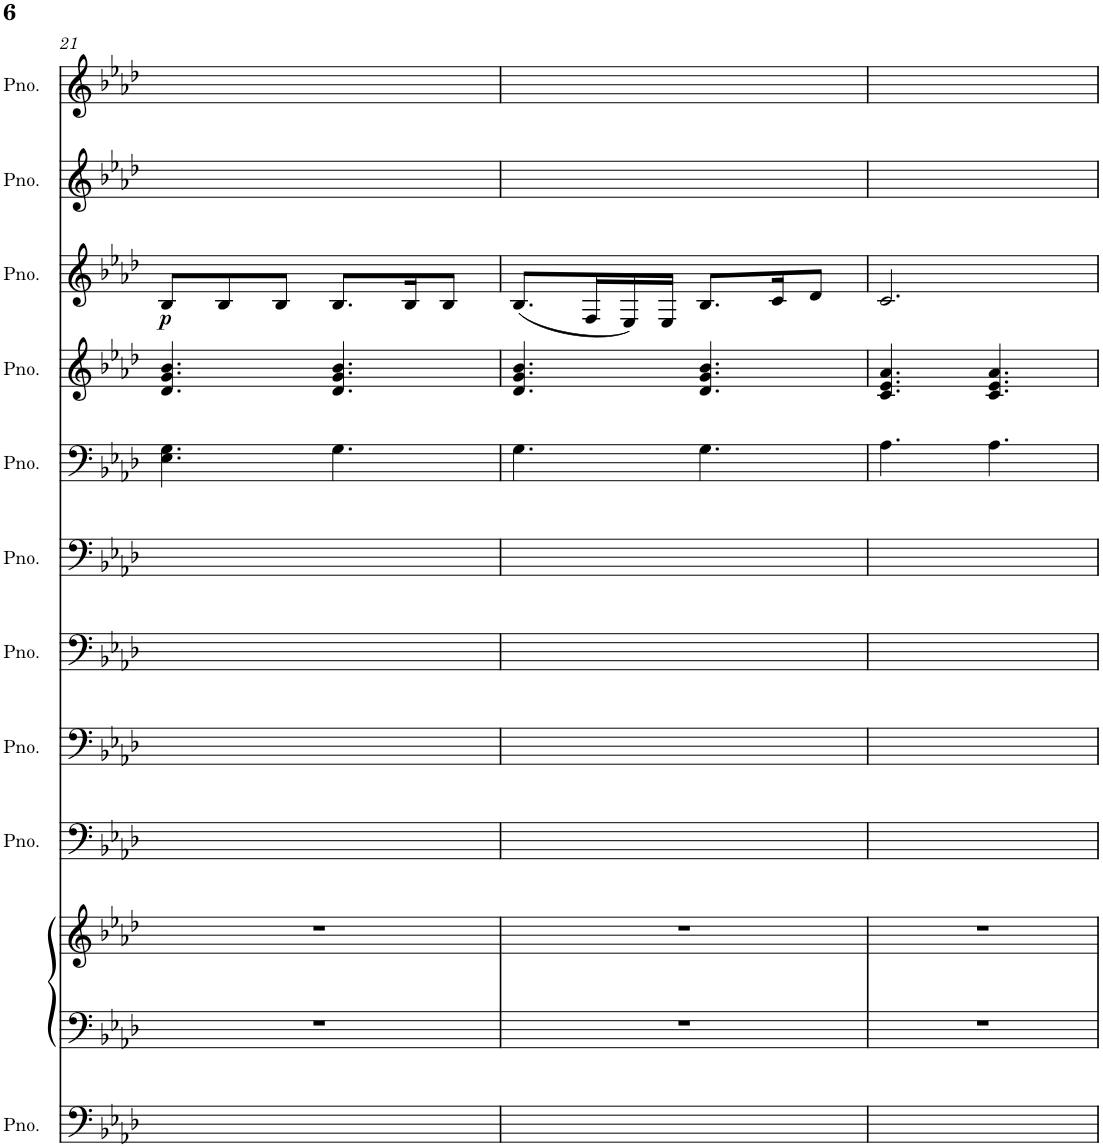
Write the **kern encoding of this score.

**kern	**kern	**kern	**kern	**kern	**kern	**kern	**kern	**kern	**kern	**dynam	**kern	**kern
*part11	*part10	*part10	*part9	*part8	*part7	*part6	*part5	*part4	*part3	*part3	*part2	*part1
*staff12	*staff11	*staff10	*staff9	*staff8	*staff7	*staff6	*staff5	*staff4	*staff3	*staff3	*staff2	*staff1
*I"Piano	*I"Piano	*	*I"Piano	*I"Piano	*I"Piano	*I"Piano	*I"Piano	*I"Piano	*I"Piano	*	*I"Piano	*I"Piano
*I'Pno.	*I'Pno	*	*I'Pno.	*I'Pno.	*I'Pno.	*I'Pno.	*I'Pno.	*I'Pno.	*I'Pno.	*	*I'Pno.	*I'Pno.
!!LO:PB:g=z
*clefF4	*clefF4	*clefG2	*clefF4	*clefF4	*clefF4	*clefF4	*clefF4	*clefG2	*clefG2	*	*clefG2	*clefG2
*k[b-e-a-d-]	*k[b-e-a-d-]	*k[b-e-a-d-]	*k[b-e-a-d-]	*k[b-e-a-d-]	*k[b-e-a-d-]	*k[b-e-a-d-]	*k[b-e-a-d-]	*k[b-e-a-d-]	*k[b-e-a-d-]	*	*k[b-e-a-d-]	*k[b-e-a-d-]
*M6/8	*M6/8	*M6/8	*M6/8	*M6/8	*M6/8	*M6/8	*M6/8	*M6/8	*M6/8	*	*M6/8	*M6/8
=21	=21	=21	=21	=21	=21	=21	=21	=21	=21	=21	=21	=21
!	!	!	!	!	!	!	!	!	!	!LO:DY:b	!	!
2.ryy	2.r	2.r	2.ryy	2.ryy	2.ryy	2.ryy	4.E-\ 4.G\	4.d-/ 4.g/ 4.b-/	8B-/L	p	2.ryy	2.ryy
.	.	.	.	.	.	.	.	.	8B-/	.	.	.
.	.	.	.	.	.	.	.	.	8B-/J	.	.	.
.	.	.	.	.	.	.	4.G\	4.d-/ 4.g/ 4.b-/	8.B-/L	.	.	.
.	.	.	.	.	.	.	.	.	16B-/K	.	.	.
.	.	.	.	.	.	.	.	.	8B-/J	.	.	.
=22	=22	=22	=22	=22	=22	=22	=22	=22	=22	=22	=22	=22
2.ryy	2.r	2.r	2.ryy	2.ryy	2.ryy	2.ryy	4.G\	4.d-/ 4.g/ 4.b-/	(<8.B-/L	.	2.ryy	2.ryy
.	.	.	.	.	.	.	.	.	16F/L	.	.	.
.	.	.	.	.	.	.	.	.	16E-/)	.	.	.
.	.	.	.	.	.	.	.	.	16E-/JJ	.	.	.
.	.	.	.	.	.	.	4.G\	4.d-/ 4.g/ 4.b-/	8.B-/L	.	.	.
.	.	.	.	.	.	.	.	.	16c/K	.	.	.
.	.	.	.	.	.	.	.	.	8d-/J	.	.	.
=23	=23	=23	=23	=23	=23	=23	=23	=23	=23	=23	=23	=23
2.ryy	2.r	2.r	2.ryy	2.ryy	2.ryy	2.ryy	4.A-\	4.c/ 4.e-/ 4.a-/	2.c/	.	2.ryy	2.ryy
.	.	.	.	.	.	.	4.A-\	4.c/ 4.e-/ 4.a-/	.	.	.	.
=	=	=	=	=	=	=	=	=	=	=	=	=
*-	*-	*-	*-	*-	*-	*-	*-	*-	*-	*-	*-	*-
